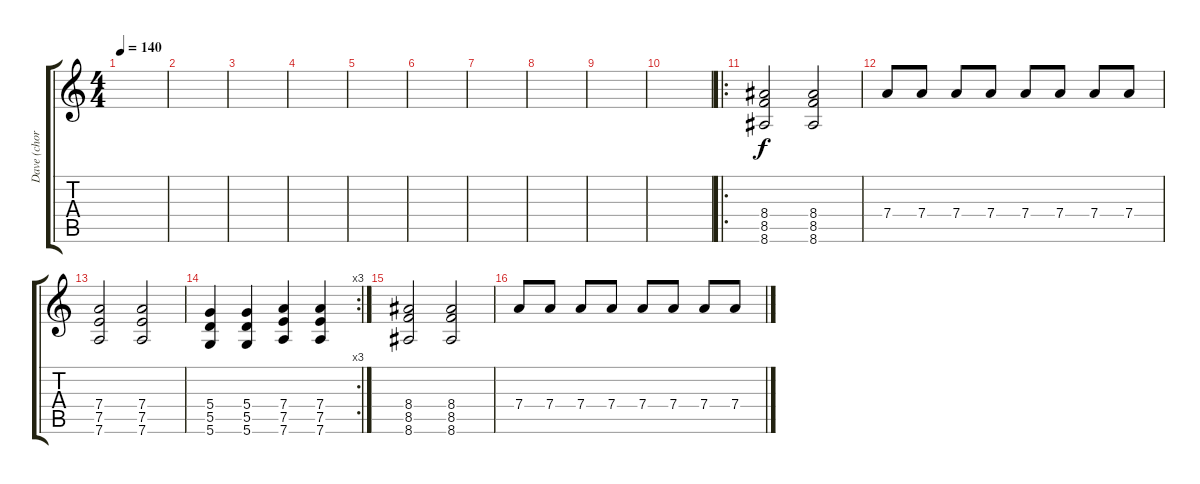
\track ("Dave (chorus)" "Dave (chor") {instrument overdrivenguitar}
\staff {score tabs}
\tuning (E4 B3 G3 D3 A2 D2) {hide}
\ts (4 4)
\tempo 140
\clef g2
\ks c
|
|
|
|
|
|
|
|
|
|
\ro
(8.4 8.5 8.6).2 (8.4 8.5 8.6).2 |
7.4.8 7.4.8 7.4.8 7.4.8 7.4.8 7.4.8 7.4.8 7.4.8 |
(7.4 7.5 7.6).2 (7.4 7.5 7.6).2 |
\rc 3
(5.4 5.5 5.6).4 (5.4 5.5 5.6).4 (7.4 7.5 7.6).4 (7.4 7.5 7.6).4 |
(8.4 8.5 8.6).2 (8.4 8.5 8.6).2 |
7.4.8 7.4.8 7.4.8 7.4.8 7.4.8 7.4.8 7.4.8 7.4.8
